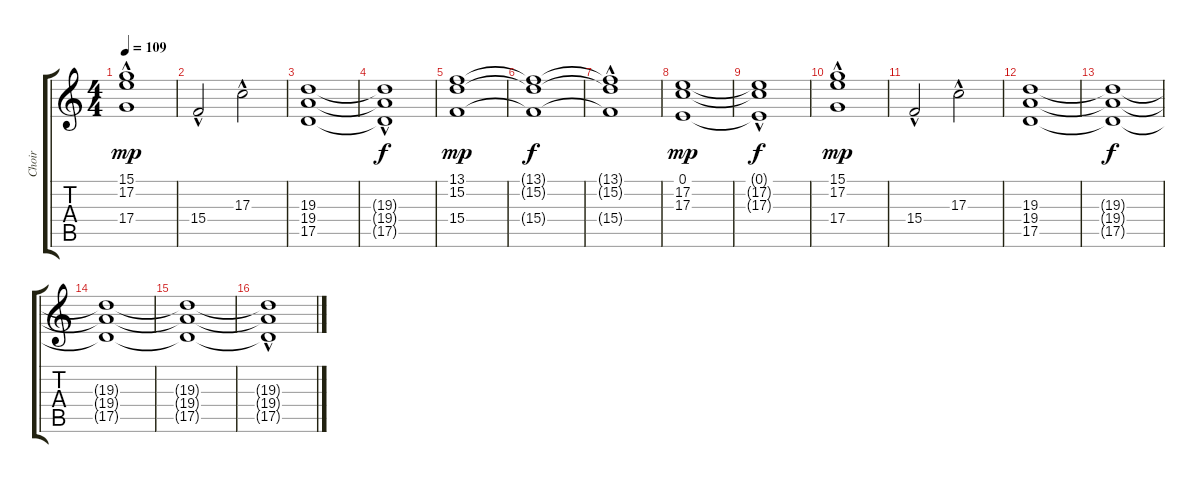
\track ("Choir" "Choir") {instrument pad4choir}
\staff {score tabs}
\tuning (E4 B3 G3 D3 A2 E2) {hide}
\ts (4 4)
\tempo 109
\clef g2
\ks c
(15.1{hac} 17.2{hac} 17.4{hac}).1{dy mp} |
15.4{hac}.2 17.3{hac}.2 |
(19.3 19.4 17.5).1 |
(19.3{hac t} 19.4{hac t} 17.5{hac t}).1{dy f} |
(13.1 15.2 15.4).1{dy mp} |
(13.1{t} 15.2{t} 15.4{t}).1{dy f} |
(13.1{hac t} 15.2{hac t} 15.4{hac t}).1 |
(0.1 17.2 17.3).1{dy mp} |
(0.1{hac t} 17.2{hac t} 17.3{hac t}).1{dy f} |
(15.1{hac} 17.2{hac} 17.4{hac}).1{dy mp} |
15.4{hac}.2 17.3{hac}.2 |
(19.3 19.4 17.5).1 |
(19.3{t} 19.4{t} 17.5{t}).1{dy f} |
(19.3{t} 19.4{t} 17.5{t}).1 |
(19.3{t} 19.4{t} 17.5{t}).1 |
(19.3{hac t} 19.4{hac t} 17.5{hac t}).1
